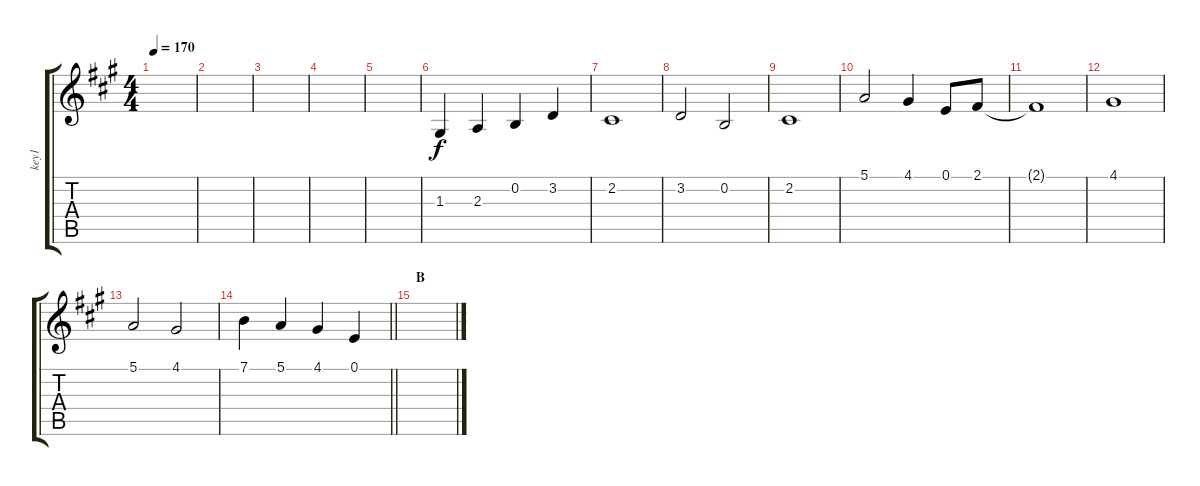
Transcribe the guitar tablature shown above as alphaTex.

\track ("key1" "key1") {instrument stringensemble1}
\staff {score tabs}
\tuning (E4 B3 G3 D3 A2 E2) {hide}
\ts (4 4)
\tempo 170
\clef g2
\ks a
|
|
|
|
|
1.3.4 2.3.4 0.2.4 3.2.4 |
2.2.1 |
3.2.2 0.2.2 |
2.2.1 |
5.1.2 4.1.4 0.1.8 2.1.8 |
2.1{t}.1 |
4.1.1 |
5.1.2 4.1.2 |
\barLineRight lightlight
7.1.4 5.1.4 4.1.4 0.1.4 |
\section ("" "B")
